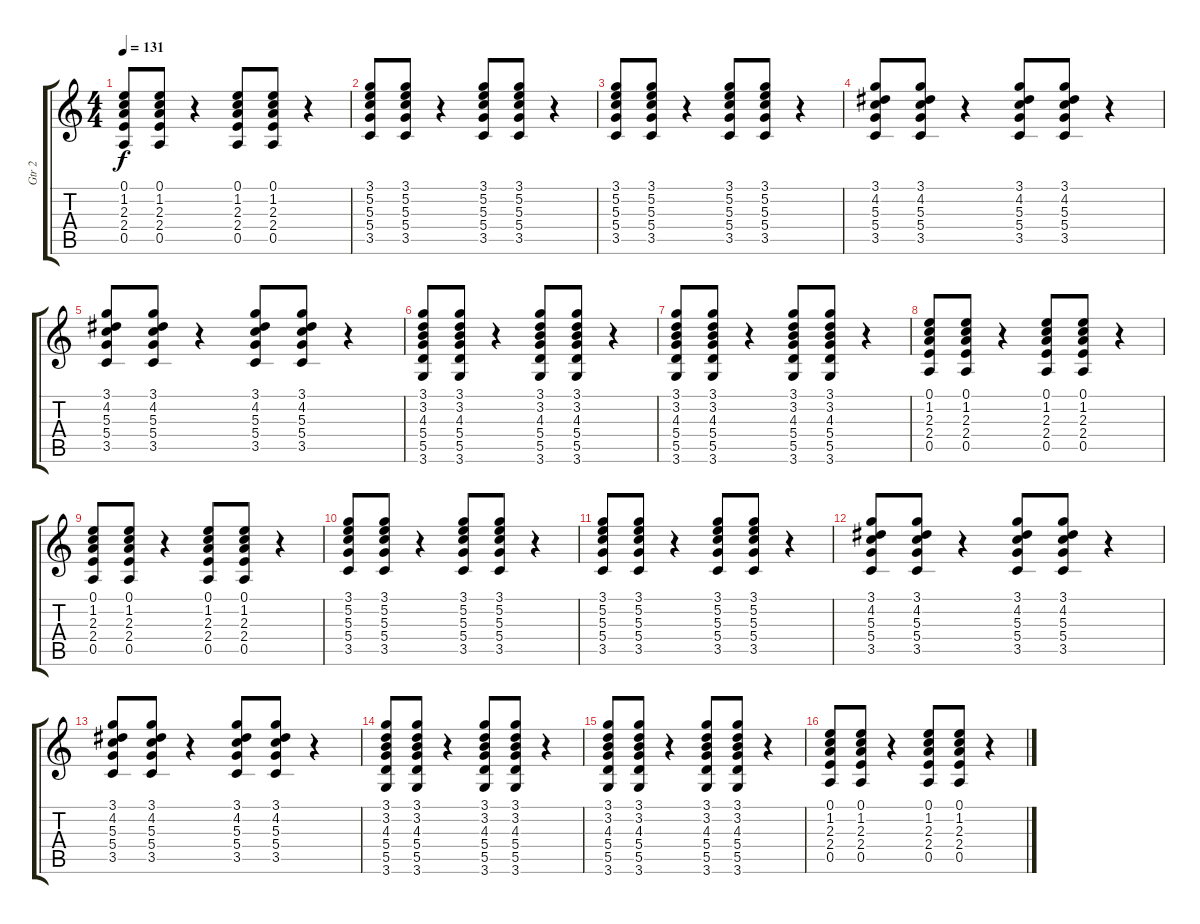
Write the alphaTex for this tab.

\track ("Gtr 2" "Gtr 2") {instrument distortionguitar}
\staff {score tabs}
\tuning (E4 B3 G3 D3 A2 E2) {hide}
\ts (4 4)
\tempo 131
\clef g2
\ks c
(0.1 1.2 2.3 2.4 0.5).8{dy f} (0.1 1.2 2.3 2.4 0.5).8 r.4 (0.1 1.2 2.3 2.4 0.5).8 (0.1 1.2 2.3 2.4 0.5).8 r.4 |
(3.1 5.2 5.3 5.4 3.5).8 (3.1 5.2 5.3 5.4 3.5).8 r.4 (3.1 5.2 5.3 5.4 3.5).8 (3.1 5.2 5.3 5.4 3.5).8 r.4 |
(3.1 5.2 5.3 5.4 3.5).8 (3.1 5.2 5.3 5.4 3.5).8 r.4 (3.1 5.2 5.3 5.4 3.5).8 (3.1 5.2 5.3 5.4 3.5).8 r.4 |
(3.1 4.2 5.3 5.4 3.5).8 (3.1 4.2 5.3 5.4 3.5).8 r.4 (3.1 4.2 5.3 5.4 3.5).8 (3.1 4.2 5.3 5.4 3.5).8 r.4 |
(3.1 4.2 5.3 5.4 3.5).8 (3.1 4.2 5.3 5.4 3.5).8 r.4 (3.1 4.2 5.3 5.4 3.5).8 (3.1 4.2 5.3 5.4 3.5).8 r.4 |
(3.1 3.2 4.3 5.4 5.5 3.6).8 (3.1 3.2 4.3 5.4 5.5 3.6).8 r.4 (3.1 3.2 4.3 5.4 5.5 3.6).8 (3.1 3.2 4.3 5.4 5.5 3.6).8 r.4 |
(3.1 3.2 4.3 5.4 5.5 3.6).8 (3.1 3.2 4.3 5.4 5.5 3.6).8 r.4 (3.1 3.2 4.3 5.4 5.5 3.6).8 (3.1 3.2 4.3 5.4 5.5 3.6).8 r.4 |
(0.1 1.2 2.3 2.4 0.5).8 (0.1 1.2 2.3 2.4 0.5).8 r.4 (0.1 1.2 2.3 2.4 0.5).8 (0.1 1.2 2.3 2.4 0.5).8 r.4 |
(0.1 1.2 2.3 2.4 0.5).8 (0.1 1.2 2.3 2.4 0.5).8 r.4 (0.1 1.2 2.3 2.4 0.5).8 (0.1 1.2 2.3 2.4 0.5).8 r.4 |
(3.1 5.2 5.3 5.4 3.5).8 (3.1 5.2 5.3 5.4 3.5).8 r.4 (3.1 5.2 5.3 5.4 3.5).8 (3.1 5.2 5.3 5.4 3.5).8 r.4 |
(3.1 5.2 5.3 5.4 3.5).8 (3.1 5.2 5.3 5.4 3.5).8 r.4 (3.1 5.2 5.3 5.4 3.5).8 (3.1 5.2 5.3 5.4 3.5).8 r.4 |
(3.1 4.2 5.3 5.4 3.5).8 (3.1 4.2 5.3 5.4 3.5).8 r.4 (3.1 4.2 5.3 5.4 3.5).8 (3.1 4.2 5.3 5.4 3.5).8 r.4 |
(3.1 4.2 5.3 5.4 3.5).8 (3.1 4.2 5.3 5.4 3.5).8 r.4 (3.1 4.2 5.3 5.4 3.5).8 (3.1 4.2 5.3 5.4 3.5).8 r.4 |
(3.1 3.2 4.3 5.4 5.5 3.6).8 (3.1 3.2 4.3 5.4 5.5 3.6).8 r.4 (3.1 3.2 4.3 5.4 5.5 3.6).8 (3.1 3.2 4.3 5.4 5.5 3.6).8 r.4 |
(3.1 3.2 4.3 5.4 5.5 3.6).8 (3.1 3.2 4.3 5.4 5.5 3.6).8 r.4 (3.1 3.2 4.3 5.4 5.5 3.6).8 (3.1 3.2 4.3 5.4 5.5 3.6).8 r.4 |
(0.1 1.2 2.3 2.4 0.5).8 (0.1 1.2 2.3 2.4 0.5).8 r.4 (0.1 1.2 2.3 2.4 0.5).8 (0.1 1.2 2.3 2.4 0.5).8 r.4
